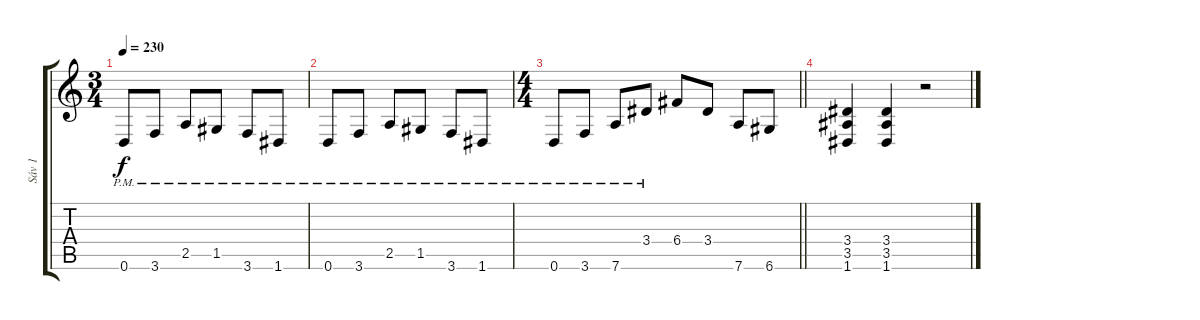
\track ("Sáv 1" "Sáv 1") {instrument overdrivenguitar}
\staff {score tabs}
\tuning (D4 A3 F3 C3 G2 D2) {hide}
\ts (3 4)
\tempo 230
\clef g2
\ks c
0.6{pm}.8{dy f} 3.6{pm}.8 2.5{pm}.8 1.5{pm}.8 3.6{pm}.8 1.6{pm}.8 |
0.6{pm}.8 3.6{pm}.8 2.5{pm}.8 1.5{pm}.8 3.6{pm}.8 1.6{pm}.8 |
\ts (4 4)
\barLineRight lightlight
0.6{pm}.8 3.6{pm}.8 7.6{pm}.8 3.4{pm}.8 6.4.8 3.4.8 7.6.8 6.6.8 |
(3.4 3.5 1.6).4 (3.4 3.5 1.6).4 r.2
